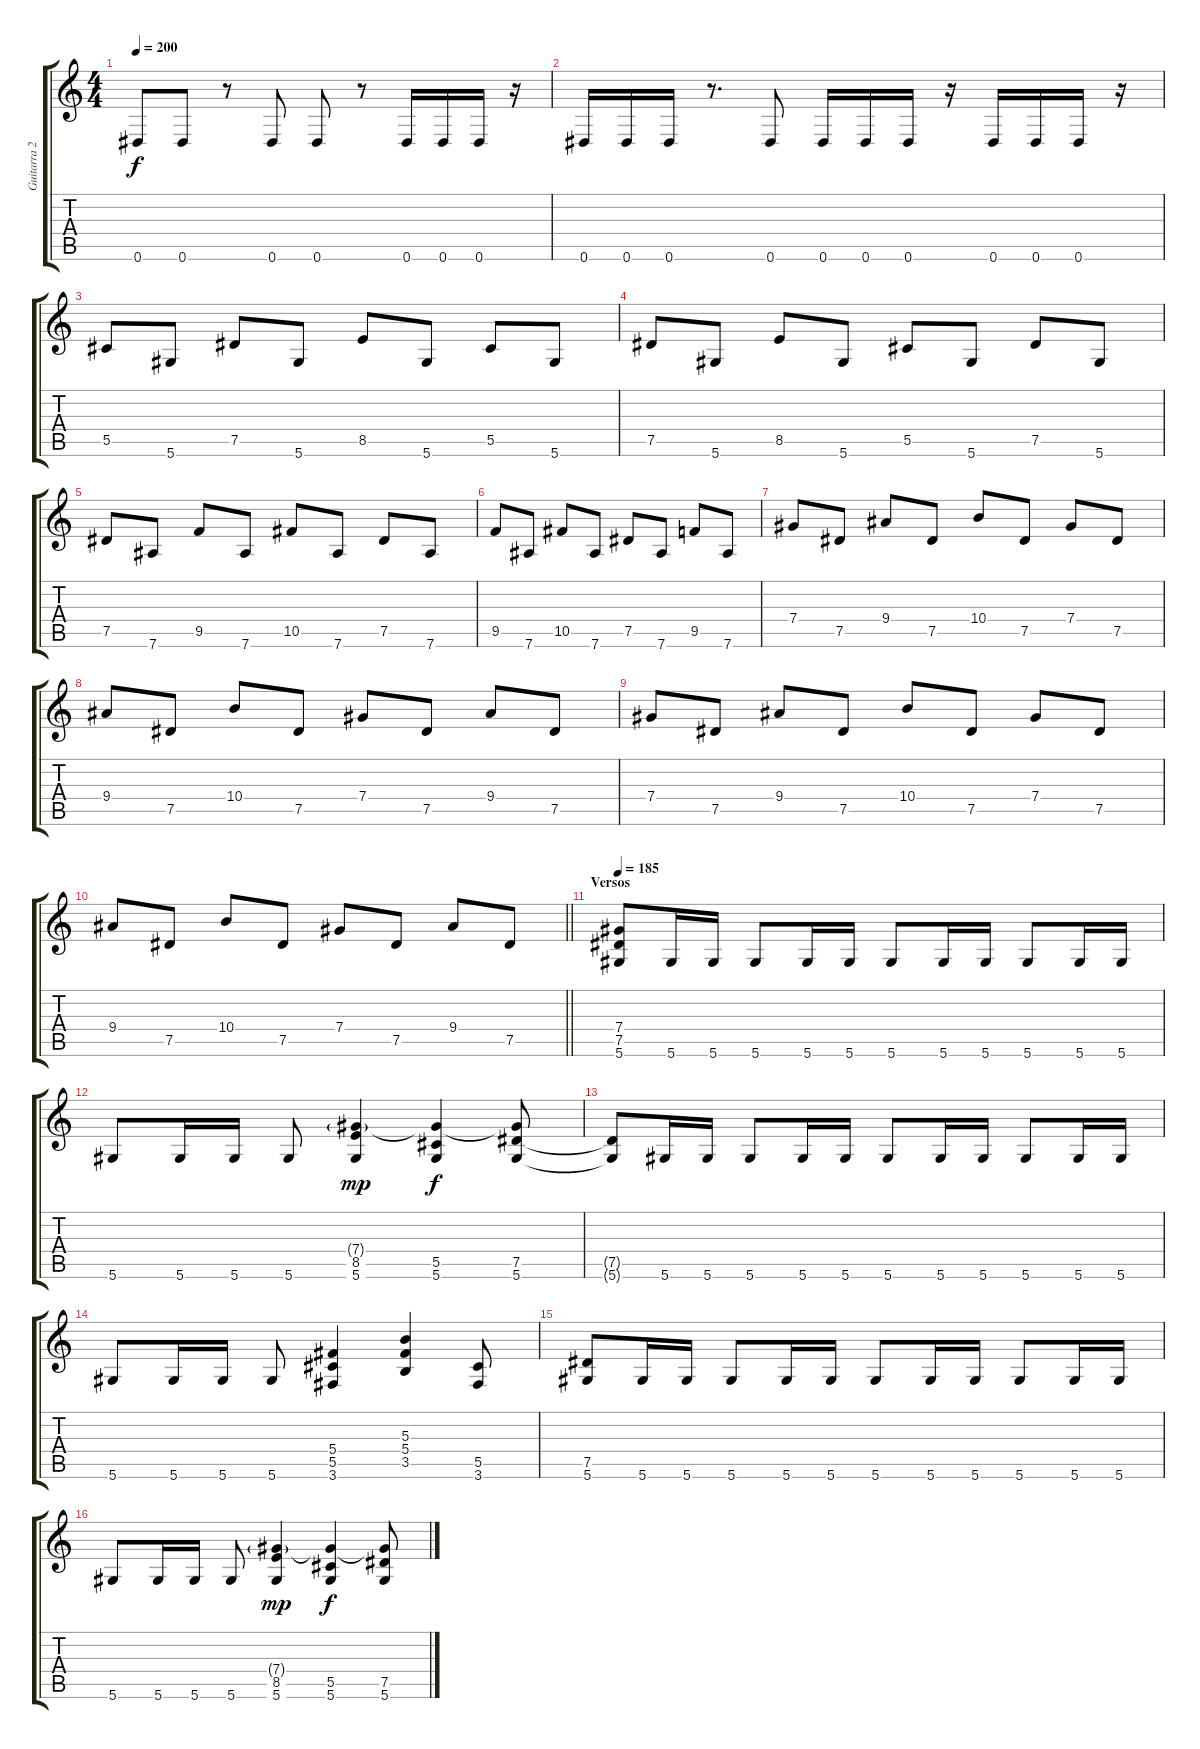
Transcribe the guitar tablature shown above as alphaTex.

\track ("Guitarra 2" "Guitarra 2") {instrument distortionguitar}
\staff {score tabs}
\tuning (Eb4 Bb3 Gb3 Db3 Ab2 Eb2) {hide}
\ts (4 4)
\tempo 200
\clef g2
\ks c
0.6.8{dy f} 0.6.8 r.8 0.6.8 0.6.8 r.8 0.6.16 0.6.16 0.6.16 r.16 |
0.6.16 0.6.16 0.6.16 r.8{d} 0.6.8 0.6.16 0.6.16 0.6.16 r.16 0.6.16 0.6.16 0.6.16 r.16 |
5.5.8 5.6.8 7.5.8 5.6.8 8.5.8 5.6.8 5.5.8 5.6.8 |
7.5.8 5.6.8 8.5.8 5.6.8 5.5.8 5.6.8 7.5.8 5.6.8 |
7.5.8 7.6.8 9.5.8 7.6.8 10.5.8 7.6.8 7.5.8 7.6.8 |
9.5.8 7.6.8 10.5.8 7.6.8 7.5.8 7.6.8 9.5.8 7.6.8 |
7.4.8 7.5.8 9.4.8 7.5.8 10.4.8 7.5.8 7.4.8 7.5.8 |
9.4.8 7.5.8 10.4.8 7.5.8 7.4.8 7.5.8 9.4.8 7.5.8 |
7.4.8 7.5.8 9.4.8 7.5.8 10.4.8 7.5.8 7.4.8 7.5.8 |
\barLineRight lightlight
9.4.8 7.5.8 10.4.8 7.5.8 7.4.8 7.5.8 9.4.8 7.5.8 |
\section ("" "Versos")
\tempo 185
(7.4 7.5 5.6).8 5.6.16 5.6.16 5.6.8 5.6.16 5.6.16 5.6.8 5.6.16 5.6.16 5.6.8 5.6.16 5.6.16 |
5.6.8 5.6.16 5.6.16 5.6.8 (7.4{g} 8.5 5.6).4{dy mp} (7.4{t} 5.5 5.6).4{dy f} (7.4{t} 7.5 5.6).8 |
(7.5{t} 5.6{t}).8 5.6.16 5.6.16 5.6.8 5.6.16 5.6.16 5.6.8 5.6.16 5.6.16 5.6.8 5.6.16 5.6.16 |
5.6.8 5.6.16 5.6.16 5.6.8 (5.4 5.5 3.6).4 (5.3 5.4 3.5).4 (5.5 3.6).8 |
(7.5 5.6).8 5.6.16 5.6.16 5.6.8 5.6.16 5.6.16 5.6.8 5.6.16 5.6.16 5.6.8 5.6.16 5.6.16 |
5.6.8 5.6.16 5.6.16 5.6.8 (7.4{g} 8.5 5.6).4{dy mp} (7.4{t} 5.5 5.6).4{dy f} (7.4{t} 7.5 5.6).8
